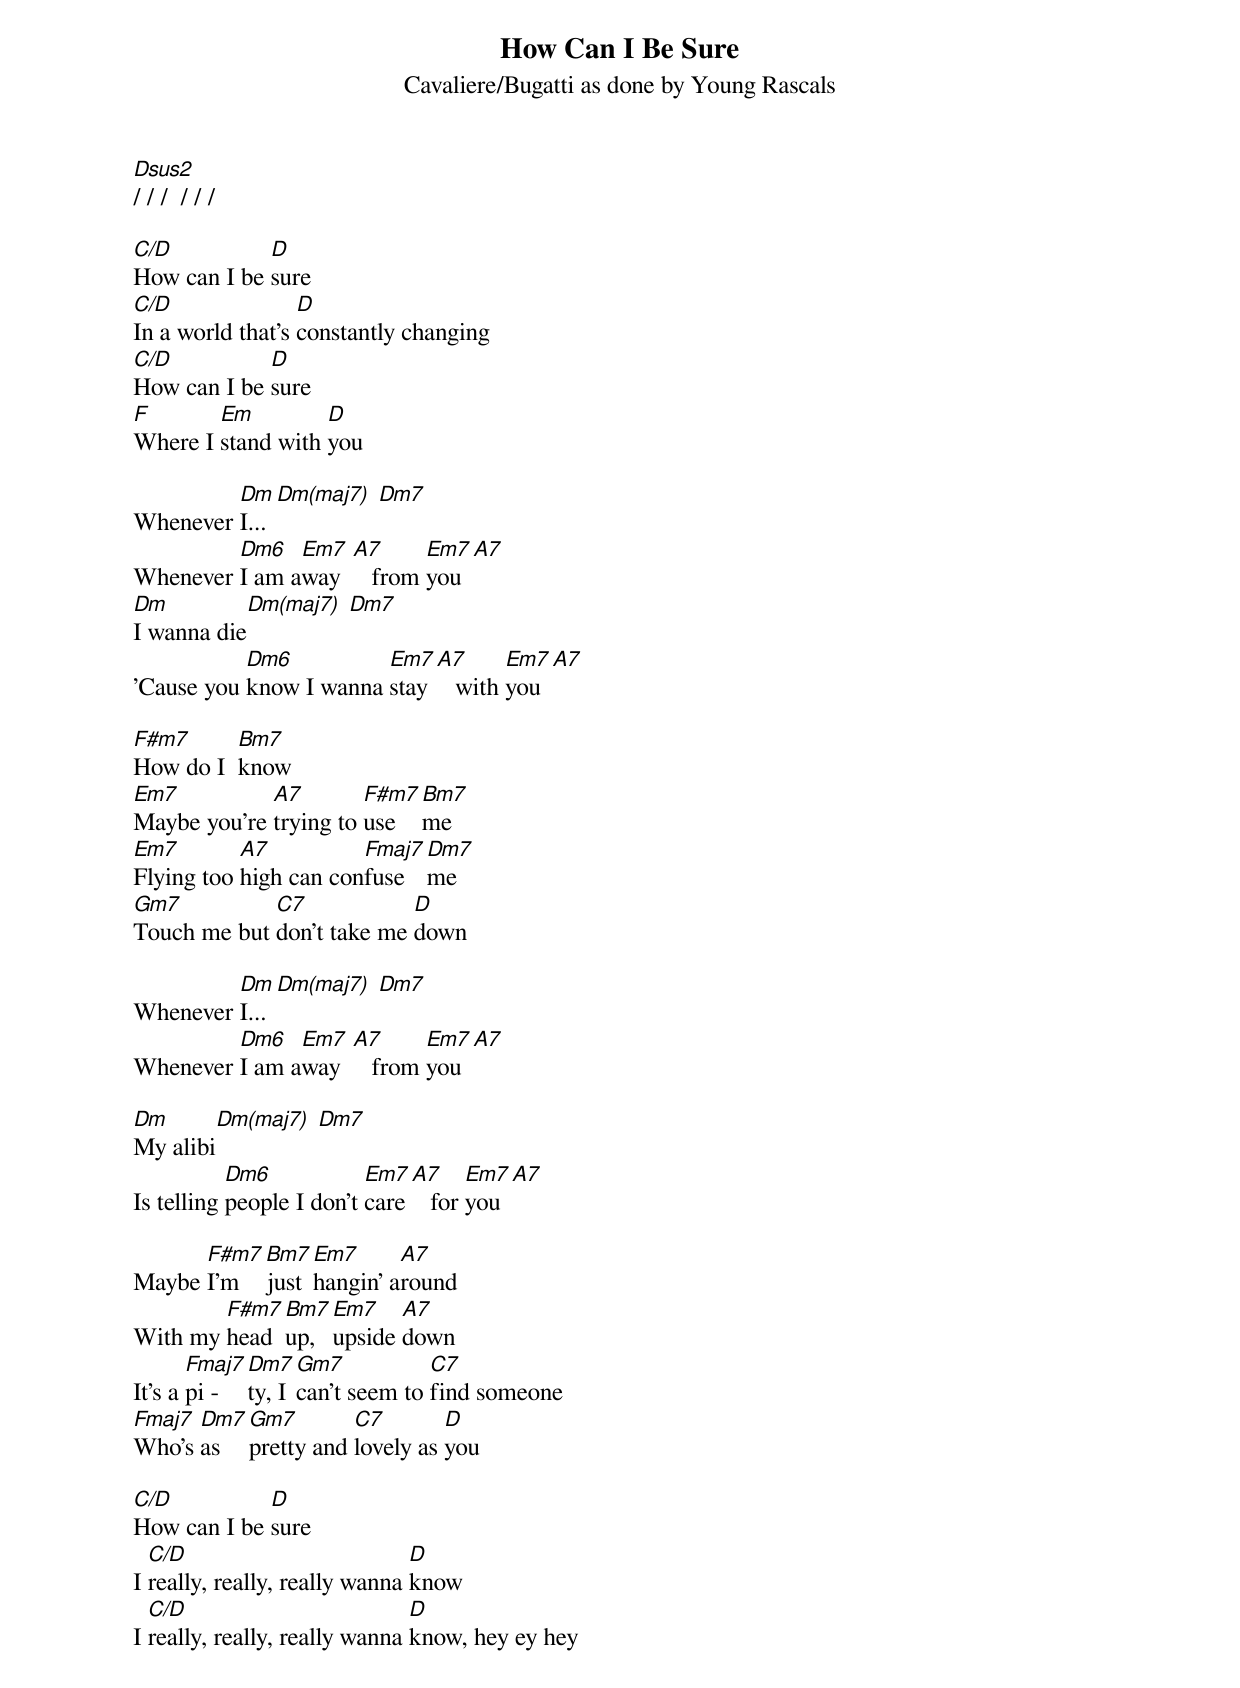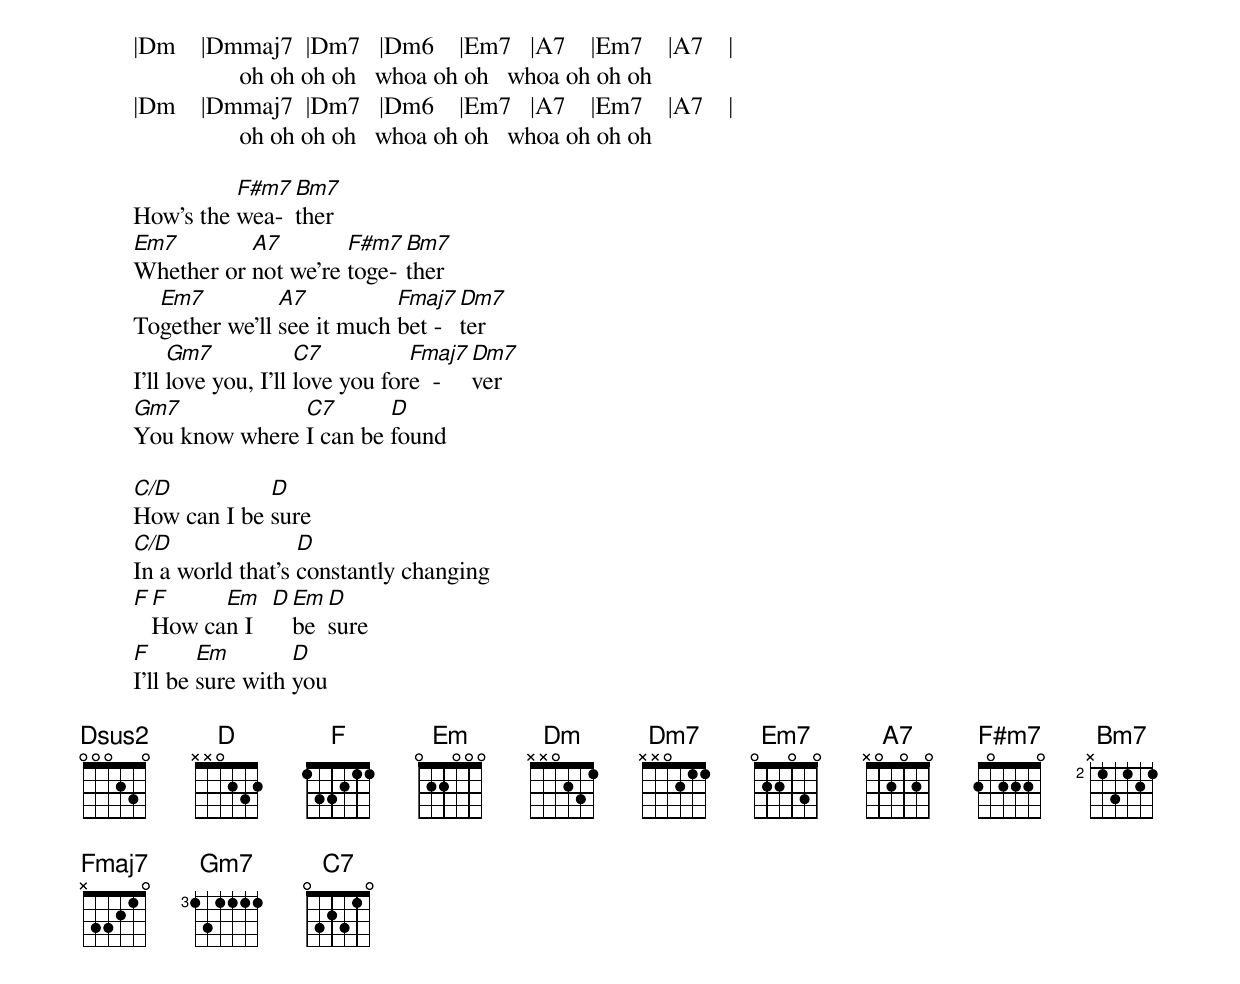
{title: How Can I Be Sure}
{subtitle: Cavaliere/Bugatti as done by Young Rascals}

        [Dsus2]/ / /  / / /

        [C/D]How can I be [D]sure
        [C/D]In a world that's [D]constantly changing
        [C/D]How can I be [D]sure
        [F]Where I [Em]stand with [D]you

        Whenever [Dm]I... [Dm(maj7)] [Dm7]
        Whenever [Dm6]I am a[Em7]way  [A7]   from [Em7]you [A7]
        [Dm]I wanna die[Dm(maj7)] [Dm7]
        'Cause you [Dm6]know I wanna [Em7]stay [A7]   with [Em7]you [A7]

        [F#m7]How do I  [Bm7]know
        [Em7]Maybe you're [A7]trying to [F#m7]use  [Bm7]me
        [Em7]Flying too [A7]high can con[Fmaj7]fuse  [Dm7]me
        [Gm7]Touch me but [C7]don't take me [D]down

        Whenever [Dm]I... [Dm(maj7)] [Dm7]
        Whenever [Dm6]I am a[Em7]way  [A7]   from [Em7]you [A7]

        [Dm]My alibi[Dm(maj7)] [Dm7]
        Is telling [Dm6]people I don't [Em7]care [A7]   for [Em7]you [A7]

        Maybe [F#m7]I'm  [Bm7]just [Em7]hangin' a[A7]round
        With my [F#m7]head [Bm7]up,  [Em7]upside [A7]down
        It's a [Fmaj7]pi -  [Dm7]ty, I [Gm7]can't seem to [C7]find someone
        [Fmaj7]Who's [Dm7]as  [Gm7]pretty and [C7]lovely as [D]you

        [C/D]How can I be [D]sure
        I [C/D]really, really, really wanna [D]know
        I [C/D]really, really, really wanna [D]know, hey ey hey

        |Dm    |Dmmaj7  |Dm7   |Dm6    |Em7   |A7    |Em7    |A7    |
                         oh oh oh oh   whoa oh oh   whoa oh oh oh
        |Dm    |Dmmaj7  |Dm7   |Dm6    |Em7   |A7    |Em7    |A7    |
                         oh oh oh oh   whoa oh oh   whoa oh oh oh

        How's the [F#m7]wea- [Bm7]ther
        [Em7]Whether or [A7]not we're [F#m7]toge-[Bm7]ther
        To[Em7]gether we'll [A7]see it much [Fmaj7]bet - [Dm7]ter
        I'll [Gm7]love you, I'll [C7]love you for[Fmaj7]e  -  [Dm7]ver
        [Gm7]You know where [C7]I can be [D]found

        [C/D]How can I be [D]sure
        [C/D]In a world that's [D]constantly changing
        [F][F]How ca[Em]n I   [D][Em]be [D]sure
        [F]I'll be [Em]sure with [D]you

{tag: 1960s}
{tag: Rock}
